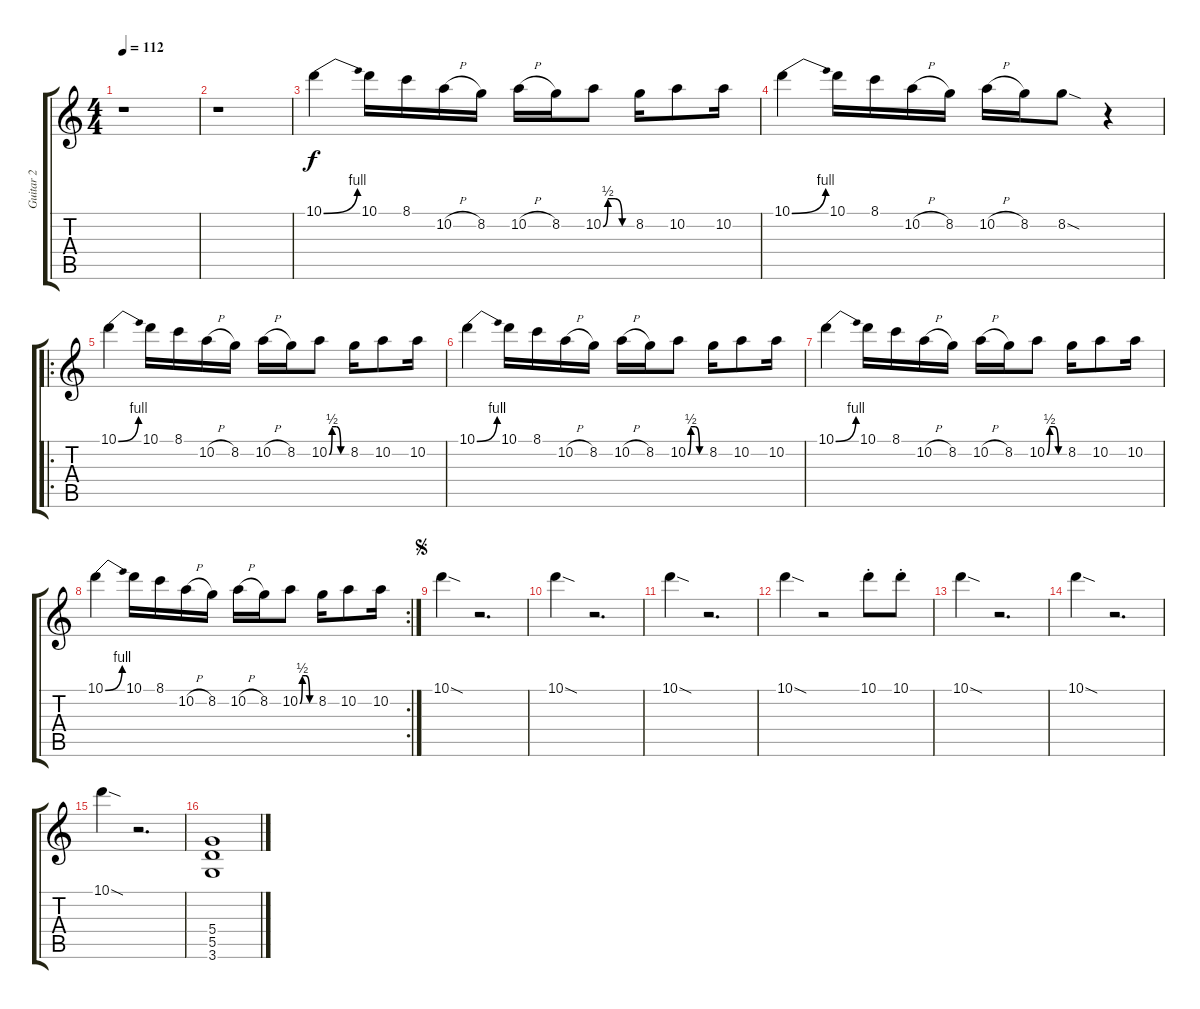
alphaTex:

\track ("Guitar 2" "Guitar 2") {instrument distortionguitar}
\staff {score tabs}
\tuning (E4 B3 G3 D3 A2 E2) {hide}
\ts (4 4)
\tempo 112
\clef g2
\ks c
r.1{dy f instrument distortionguitar} |
r.1 |
10.1{be (bend 0 0 60 4)}.4 10.1.16 8.1.16 10.2{h}.16 8.2.16 10.2{h}.16 8.2.16 10.2{be (custom 0 0 10 2 25 2 40 0 60 0)}.8 8.2.16 10.2.8 10.2.16 |
10.1{be (bend 0 0 60 4)}.4 10.1.16 8.1.16 10.2{h}.16 8.2.16 10.2{h}.16 8.2.16 8.2{sod}.8 r.4 |
\ro
10.1{be (bend 0 0 60 4)}.4 10.1.16 8.1.16 10.2{h}.16 8.2.16 10.2{h}.16 8.2.16 10.2{be (custom 0 0 10 2 25 2 40 0 60 0)}.8 8.2.16 10.2.8 10.2.16 |
10.1{be (bend 0 0 60 4)}.4 10.1.16 8.1.16 10.2{h}.16 8.2.16 10.2{h}.16 8.2.16 10.2{be (custom 0 0 10 2 25 2 40 0 60 0)}.8 8.2.16 10.2.8 10.2.16 |
10.1{be (bend 0 0 60 4)}.4 10.1.16 8.1.16 10.2{h}.16 8.2.16 10.2{h}.16 8.2.16 10.2{be (custom 0 0 10 2 25 2 40 0 60 0)}.8 8.2.16 10.2.8 10.2.16 |
\rc 2
10.1{be (bend 0 0 60 4)}.4 10.1.16 8.1.16 10.2{h}.16 8.2.16 10.2{h}.16 8.2.16 10.2{be (custom 0 0 10 2 25 2 40 0 60 0)}.8 8.2.16 10.2.8 10.2.16 |
\jump segno
10.1{sod}.4 r.2{d} |
10.1{sod}.4 r.2{d} |
10.1{sod}.4 r.2{d} |
10.1{sod}.4 r.2 10.1{st}.8 10.1{st}.8 |
10.1{sod}.4 r.2{d} |
10.1{sod}.4 r.2{d} |
10.1{sod}.4 r.2{d} |
(5.4 5.5 3.6).1
